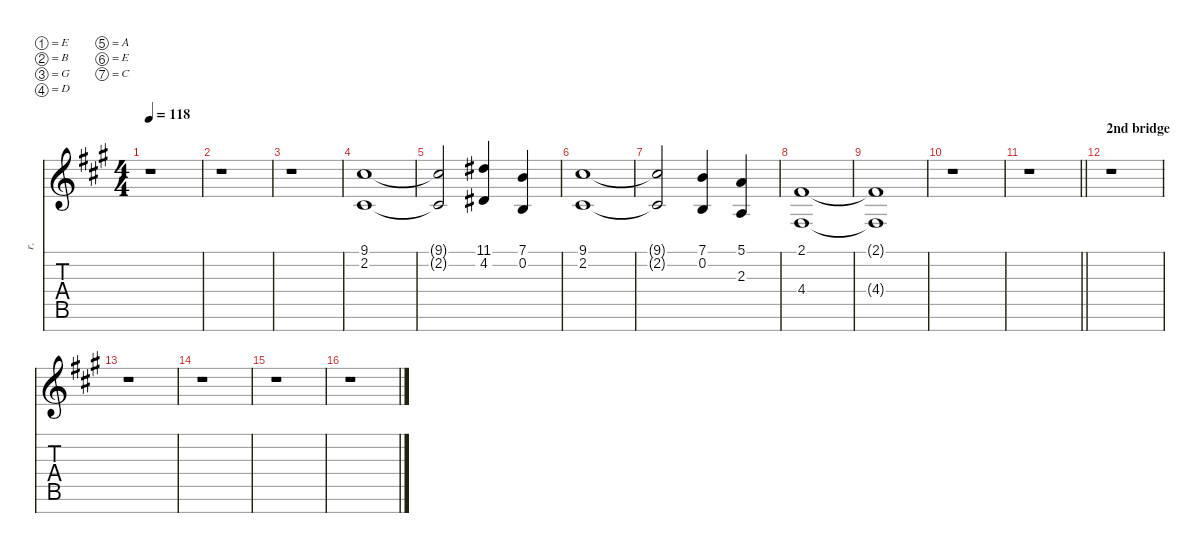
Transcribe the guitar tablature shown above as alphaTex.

\defaultSystemsLayout 4
\hideDynamics
\bracketExtendMode nobrackets
\otherSystemsTrackNameOrientation horizontal
\track ("synth choir" "r.") {instrument synthvoice}
\staff {score tabs}
\tuning (E4 B3 G3 D3 A2 E2 C-1)
\ts (4 4)
\tempo 118
\clef g2
\ks f#minor
r.1{dy f} |
r.1 |
r.1 |
(9.1{acc #} 2.2{acc #}).1{dy mf} |
(9.1{t acc #} 2.2{t acc #}).2{dy f} (11.1{acc #} 4.2{acc #}).4{dy mf} (7.1{acc forcenatural} 0.2{acc forcenatural}).4 |
(9.1{acc #} 2.2{acc #}).1 |
(9.1{t acc #} 2.2{t acc #}).2{dy f} (7.1{acc forcenatural} 0.2{acc forcenatural}).4{dy mf} (5.1{acc forcenatural} 2.3{acc forcenatural}).4 |
(2.1{acc #} 4.4{acc #}).1 |
(2.1{t acc #} 4.4{t acc #}).1{dy f} |
r.1 |
\barLineRight lightlight
r.1 |
\section ("" "2nd bridge")
r.1 |
r.1 |
r.1 |
r.1 |
r.1
